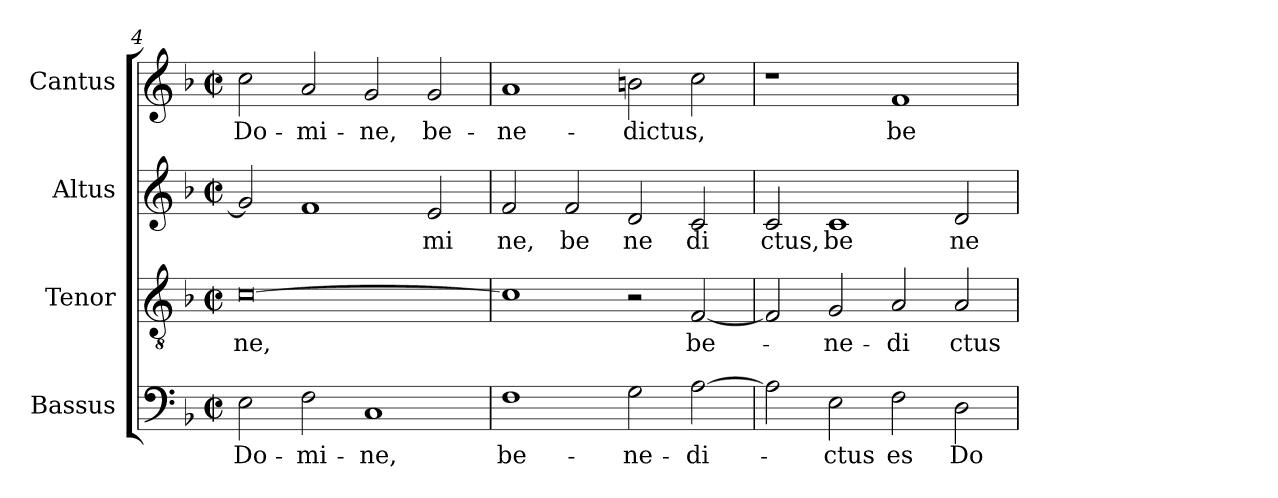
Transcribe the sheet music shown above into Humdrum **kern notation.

**kern	**text	**kern	**text	**kern	**text	**kern	**text
*part4	*part4	*part3	*part3	*part2	*part2	*part1	*part1
*staff4	*staff4	*staff3	*staff3	*staff2	*staff2	*staff1	*staff1
*I"Bassus	*	*I"Tenor	*	*I"Altus	*	*I"Cantus	*
*clefF4	*	*clefGv2	*	*clefG2	*	*clefG2	*
*k[b-]	*	*k[b-]	*	*k[b-]	*	*k[b-]	*
*F:	*	*F:	*	*F:	*	*F:	*
*M2/2	*	*M2/2	*	*M2/2	*	*M2/2	*
*met(c|)	*	*met(c|)	*	*met(c|)	*	*met(c|)	*
=4	=4	=4	=4	=4	=4	=4	=4
!	!LO:LY:b:cj	!	!LO:LY:b:cj	!	!	!	!LO:LY:b:cj
2E\	Do-	[>0c	-ne,	2g/]	.	2cc\	Do-
!	!LO:LY:b:cj	!	!	!	!	!	!LO:LY:b:cj
2F\	-mi-	.	.	1f	.	2a/	-mi-
!	!LO:LY:b:cj	!	!	!	!	!	!LO:LY:b:cj
1C	-ne,	.	.	.	.	2g/	-ne,
!	!	!	!	!	!LO:LY:b:cj	!	!LO:LY:b:cj
.	.	.	.	2e/	mi	2g/	be-
=5	=5	=5	=5	=5	=5	=5	=5
!	!LO:LY:b:cj	!	!	!	!LO:LY:b:cj	!	!LO:LY:b:cj
1F	be-	1c]	.	2f/	ne,	1a	-ne-
!	!	!	!	!	!LO:LY:b:cj	!	!
.	.	.	.	2f/	be	.	.
!	!LO:LY:b:cj	!	!	!	!LO:LY:b:cj	!	!LO:LY:b
2G\	-ne-	2r	.	2d/	ne	2bn\	-dictus,
!	!LO:LY:b:cj	!	!LO:LY:b:cj	!	!LO:LY:b:cj	!	!
[>2A\	-di-	[<2F/	be-	2c/	di	2cc\	.
=6	=6	=6	=6	=6	=6	=6	=6
!	!	!	!	!	!LO:LY:b:cj	!	!
2A\]	.	2F/]	.	2c/	ctus,	1r	.
!	!LO:LY:b:cj	!	!LO:LY:b:cj	!	!LO:LY:b:cj	!	!
2E\	-ctus	2G/	-ne-	1c	be	.	.
!	!LO:LY:b:cj	!	!LO:LY:b:cj	!	!	!	!LO:LY:b:cj
2F\	es	2A/	-di	.	.	1f	be-
!	!LO:LY:b:cj	!	!LO:LY:b:cj	!	!LO:LY:b:cj	!	!
2D\	Do-	2A/	ctus	2d/	ne	.	.
=	=	=	=	=	=	=	=
*-	*-	*-	*-	*-	*-	*-	*-
